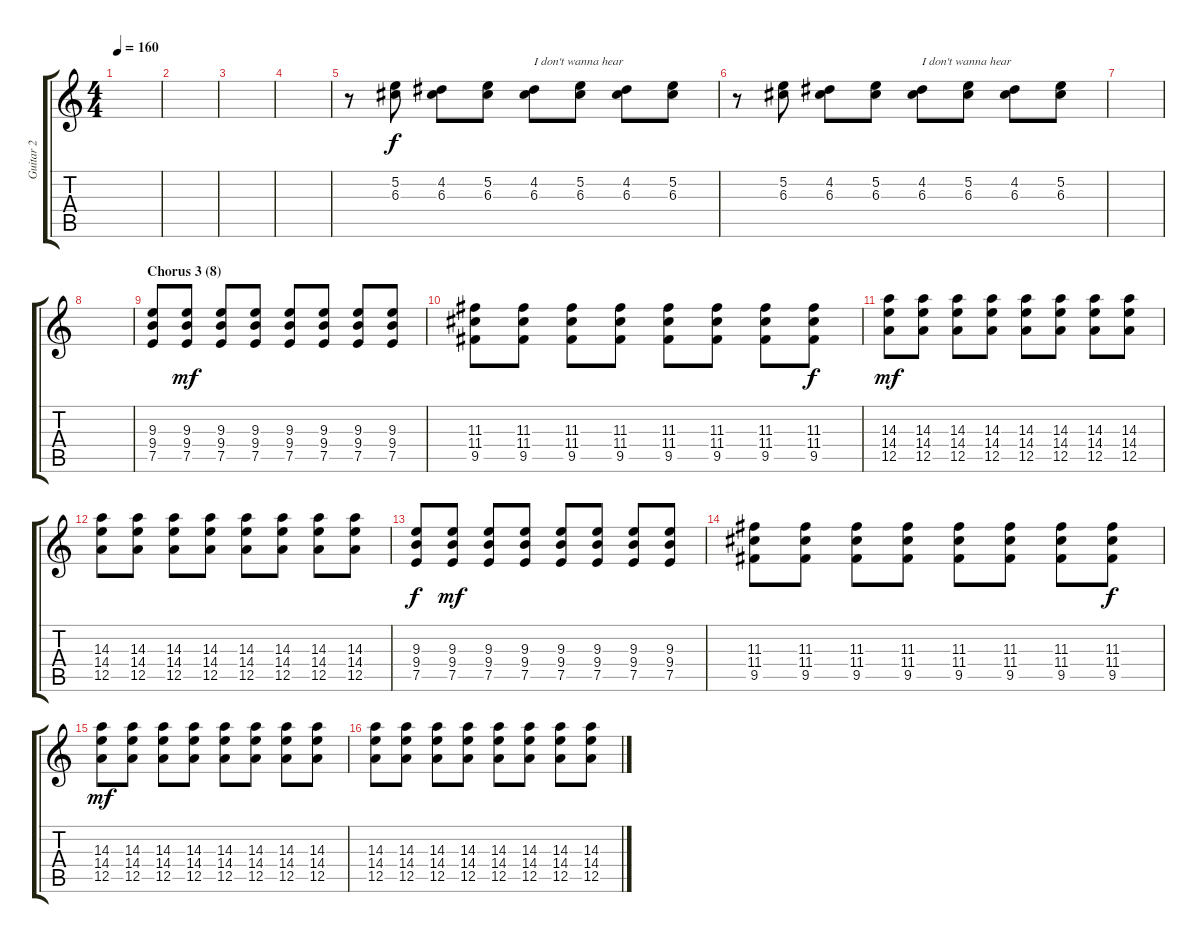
\track ("Guitar 2" "Guitar 2") {instrument distortionguitar}
\staff {score tabs}
\tuning (E4 B3 G3 D3 A2 E2) {hide}
\ts (4 4)
\tempo 160
\clef g2
\ks c
|
|
|
|
r.8 (5.2 6.3).8{volume 12} (4.2 6.3).8 (5.2 6.3).8 (4.2 6.3).8{txt "I don't wanna hear"} (5.2 6.3).8 (4.2 6.3).8 (5.2 6.3).8 |
r.8 (5.2 6.3).8{volume 12} (4.2 6.3).8 (5.2 6.3).8 (4.2 6.3).8{txt "I don't wanna hear"} (5.2 6.3).8 (4.2 6.3).8 (5.2 6.3).8 |
|
|
\section ("" "Chorus 3 (8)")
(9.3 9.4 7.5).8{dy f} (9.3 9.4 7.5).8{dy mf volume 11} (9.3 9.4 7.5).8 (9.3 9.4 7.5).8 (9.3 9.4 7.5).8 (9.3 9.4 7.5).8 (9.3 9.4 7.5).8 (9.3 9.4 7.5).8 |
(11.3 11.4 9.5).8 (11.3 11.4 9.5).8 (11.3 11.4 9.5).8 (11.3 11.4 9.5).8 (11.3 11.4 9.5).8 (11.3 11.4 9.5).8 (11.3 11.4 9.5).8 (11.3 11.4 9.5).8{dy f} |
(14.3 14.4 12.5).8{dy mf} (14.3 14.4 12.5).8 (14.3 14.4 12.5).8 (14.3 14.4 12.5).8 (14.3 14.4 12.5).8 (14.3 14.4 12.5).8 (14.3 14.4 12.5).8 (14.3 14.4 12.5).8 |
(14.3 14.4 12.5).8 (14.3 14.4 12.5).8 (14.3 14.4 12.5).8 (14.3 14.4 12.5).8 (14.3 14.4 12.5).8 (14.3 14.4 12.5).8 (14.3 14.4 12.5).8 (14.3 14.4 12.5).8 |
(9.3 9.4 7.5).8{dy f} (9.3 9.4 7.5).8{dy mf volume 11} (9.3 9.4 7.5).8 (9.3 9.4 7.5).8 (9.3 9.4 7.5).8 (9.3 9.4 7.5).8 (9.3 9.4 7.5).8 (9.3 9.4 7.5).8 |
(11.3 11.4 9.5).8 (11.3 11.4 9.5).8 (11.3 11.4 9.5).8 (11.3 11.4 9.5).8 (11.3 11.4 9.5).8 (11.3 11.4 9.5).8 (11.3 11.4 9.5).8 (11.3 11.4 9.5).8{dy f} |
(14.3 14.4 12.5).8{dy mf} (14.3 14.4 12.5).8 (14.3 14.4 12.5).8 (14.3 14.4 12.5).8 (14.3 14.4 12.5).8 (14.3 14.4 12.5).8 (14.3 14.4 12.5).8 (14.3 14.4 12.5).8 |
(14.3 14.4 12.5).8 (14.3 14.4 12.5).8 (14.3 14.4 12.5).8 (14.3 14.4 12.5).8 (14.3 14.4 12.5).8 (14.3 14.4 12.5).8 (14.3 14.4 12.5).8 (14.3 14.4 12.5).8
